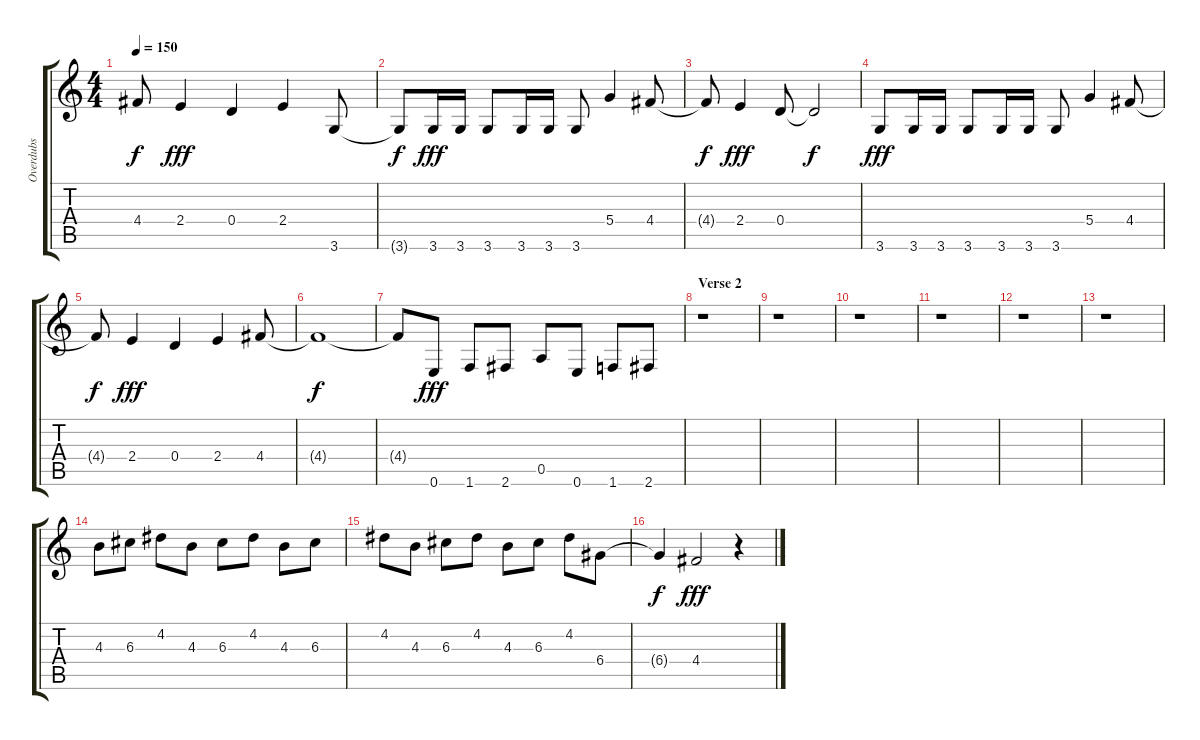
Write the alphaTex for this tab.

\track ("Overdubs" "Overdubs") {instrument overdrivenguitar}
\staff {score tabs}
\tuning (E4 B3 G3 D3 A2 E2) {hide}
\ts (4 4)
\tempo 150
\clef g2
\ks c
4.4{t}.8{dy f} 2.4.4{dy fff} 0.4.4 2.4.4 3.6.8 |
3.6{t}.8{dy f} 3.6.16{dy fff} 3.6.16 3.6.8 3.6.16 3.6.16 3.6.8 5.4.4 4.4.8 |
4.4{t}.8{dy f} 2.4.4{dy fff} 0.4.8 0.4{t}.2{dy f} |
3.6.8{dy fff} 3.6.16 3.6.16 3.6.8 3.6.16 3.6.16 3.6.8 5.4.4 4.4.8 |
4.4{t}.8{dy f} 2.4.4{dy fff} 0.4.4 2.4.4 4.4.8 |
4.4{t}.1{dy f} |
4.4{t}.8 0.6.8{dy fff} 1.6.8 2.6.8 0.5.8 0.6.8 1.6.8 2.6.8 |
\section ("" "Verse 2")
r.1 |
r.1 |
r.1 |
r.1 |
r.1 |
r.1 |
4.3.8 6.3.8 4.2.8 4.3.8 6.3.8 4.2.8 4.3.8 6.3.8 |
4.2.8 4.3.8 6.3.8 4.2.8 4.3.8 6.3.8 4.2.8 6.4.8 |
6.4{t}.4{dy f} 4.4.2{dy fff} r.4
